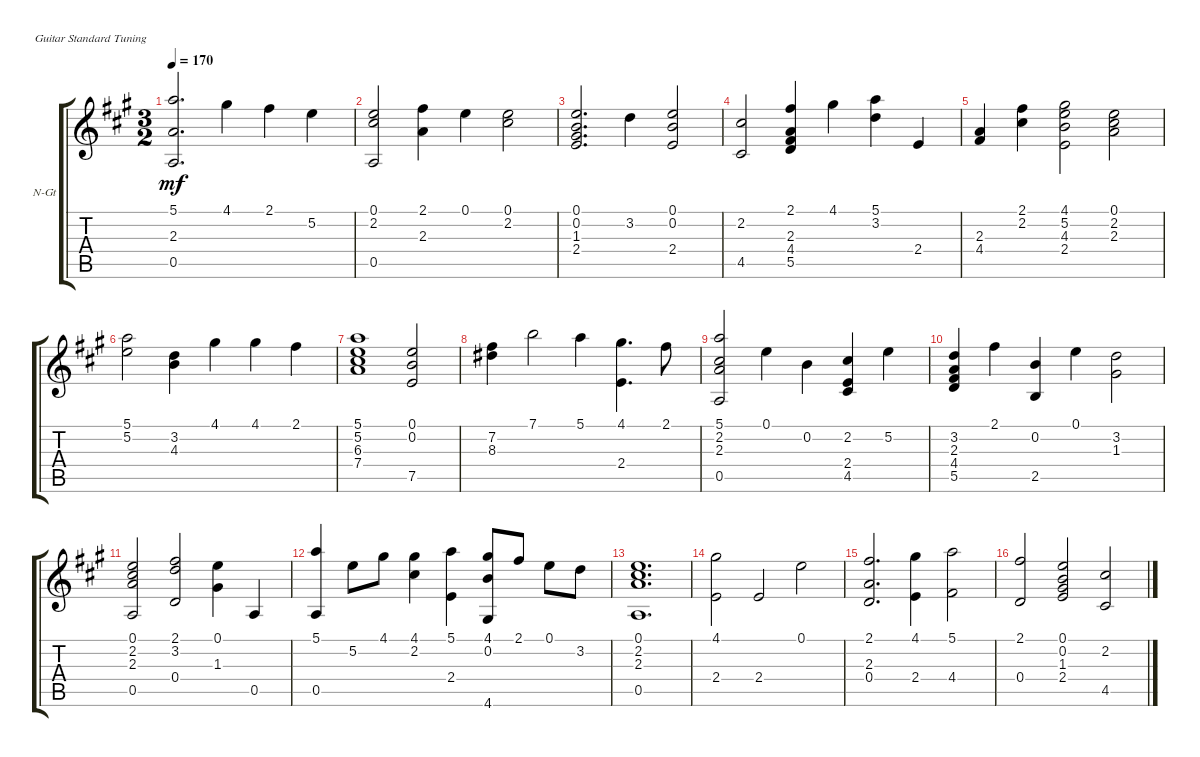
\defaultSystemsLayout 4
\bracketExtendMode groupsimilarinstruments
\firstSystemTrackNameOrientation horizontal
\otherSystemsTrackNameOrientation horizontal
\track ("Nylon Guitar" "N-Gt") {instrument acousticguitarnylon}
\staff {score tabs}
\tuning (E4 B3 G3 D3 A2 E2)
\ts (3 2)
\tempo 170
\clef g2
\ks a
(5.1 2.3 0.5).2{d dy mf instrument acousticguitarnylon} 4.1.4 2.1.4 5.2.4 |
(0.1 2.2 0.5).2 (2.3 2.1).4 0.1.4 (0.1 2.2).2 |
(0.1 0.2 1.3 2.4).2{d} 3.2.4 (0.1 0.2 2.4).2 |
(2.2 4.5).2 (5.5 4.4 2.3 2.1).4 4.1.4 (5.1 3.2).4 2.4.4 |
(2.3 4.4).4 (2.2 2.1).4 (4.1 5.2 4.3 2.4).2 (0.1 2.2 2.3).2 |
(5.1 5.2).2 (3.2 4.3).4 4.1.4 4.1.4 2.1.4 |
(5.1 5.2 6.3 7.4).1 (0.1 0.2 7.5).2 |
(8.3 7.2).4 7.1.2 5.1.4 (4.1 2.4).4{d} 2.1.8 |
(5.1 2.3 0.5 2.2).2 0.1.4 0.2.4 (2.2 2.4 4.5).4 5.2.4 |
(3.2 2.3 4.4 5.5).4 2.1.4 (0.2 2.5).4 0.1.4 (3.2 1.3).2 |
(0.1 2.2 2.3 0.5).2 (0.4 3.2 2.1).2 (0.1 1.3).4 0.5.4 |
(0.5 5.1).4 5.2.8 4.1.8 (4.1 2.2).4 (5.1 2.4).4 (4.1 0.2 4.6).8 2.1.8 0.1.8 3.2.8 |
(2.2 0.1 2.3 0.5).1{d} |
(2.4 4.1).2 2.4.2 0.1.2 |
(2.1 2.3 0.4).2{d} (2.4 4.1).4 (5.1 4.4).2 |
(2.1 0.4).2 (2.4 1.3 0.2 0.1).2 (2.2 4.5).2
